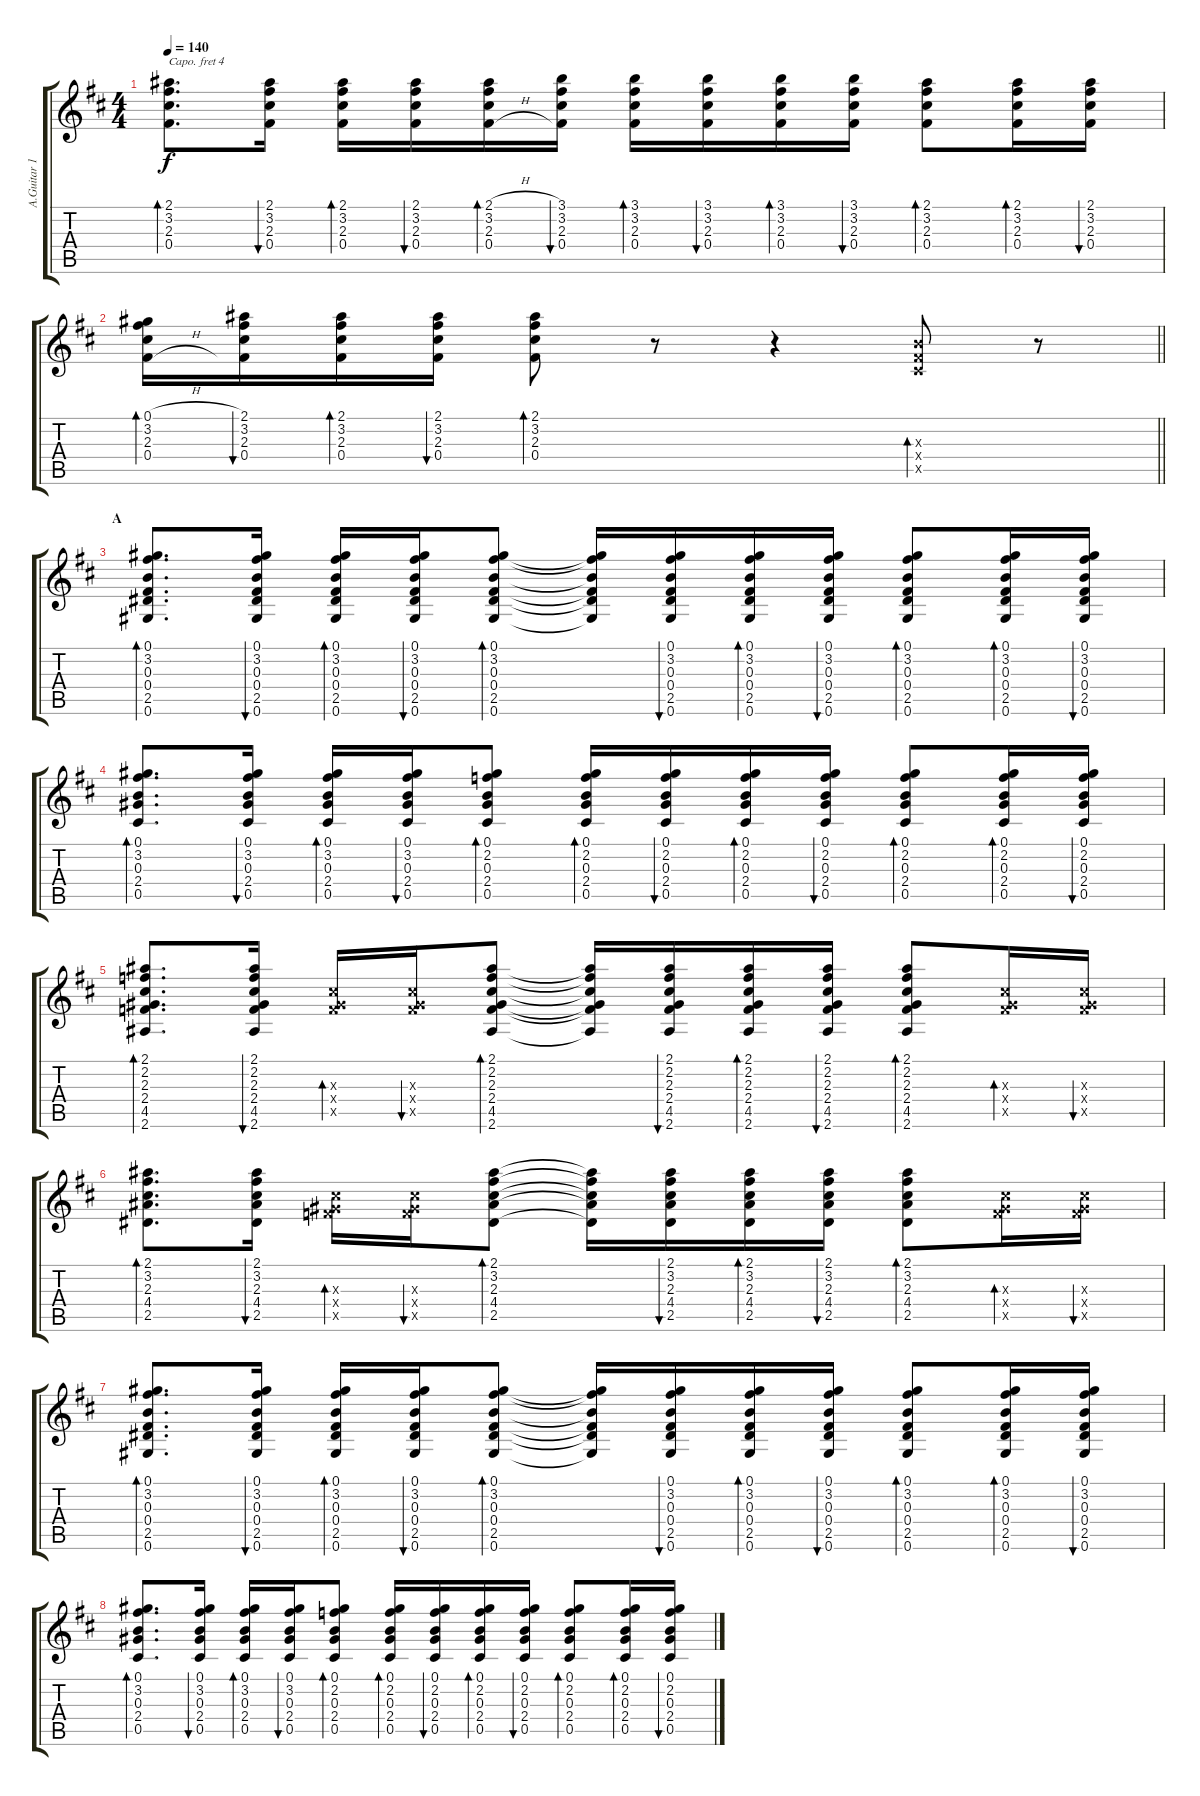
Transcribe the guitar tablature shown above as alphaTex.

\track ("A.Guitar 1" "A.Guitar 1") {instrument acousticguitarsteel}
\staff {score tabs}
\capo 4
\tuning (E4 B3 G3 D3 A2 E2) {hide}
\ts (4 4)
\tempo 140
\clef g2
\ks d
(2.1 3.2 2.3 0.4).8{d bd 30 dy f} (2.1 3.2 2.3 0.4).16{bu 30} (2.1 3.2 2.3 0.4).16{bd 30} (2.1 3.2 2.3 0.4).16{bu 30} (2.1{h} 3.2{h} 2.3{h} 0.4{h}).16{bd 30} (3.1 3.2 2.3 0.4).16{bu 30} (3.1 3.2 2.3 0.4).16{bd 30} (3.1 3.2 2.3 0.4).16{bu 30} (3.1 3.2 2.3 0.4).16{bd 30} (3.1 3.2 2.3 0.4).16{bu 30} (2.1 3.2 2.3 0.4).8{bd 30} (2.1 3.2 2.3 0.4).16{bd 30} (2.1 3.2 2.3 0.4).16{bu 30} |
\barLineRight lightlight
(0.1{h} 3.2{h} 2.3{h} 0.4{h}).16{bd 30} (2.1 3.2 2.3 0.4).16{bu 30} (2.1 3.2 2.3 0.4).16{bd 30} (2.1 3.2 2.3 0.4).16{bu 30} (2.1 3.2 2.3 0.4).8{bd 30} r.8 r.4 (0.3{x} 0.4{x} 0.5{x}).8{bd 30} r.8 |
\section ("" "A")
(0.1 3.2 0.3 0.4 2.5 0.6).8{d bd 30 volume 12} (0.1 3.2 0.3 0.4 2.5 0.6).16{bu 30} (0.1 3.2 0.3 0.4 2.5 0.6).16{bd 30} (0.1 3.2 0.3 0.4 2.5 0.6).16{bu 30} (0.1 3.2 0.3 0.4 2.5 0.6).8{bd 30} (0.1{t} 3.2{t} 0.3{t} 0.4{t} 2.5{t} 0.6{t}).16 (0.1 3.2 0.3 0.4 2.5 0.6).16{bu 30} (0.1 3.2 0.3 0.4 2.5 0.6).16{bd 30} (0.1 3.2 0.3 0.4 2.5 0.6).16{bu 30} (0.1 3.2 0.3 0.4 2.5 0.6).8{bd 30} (0.1 3.2 0.3 0.4 2.5 0.6).16{bd 30} (0.1 3.2 0.3 0.4 2.5 0.6).16{bu 30} |
(0.1 3.2 0.3 2.4 0.5).8{d bd 30} (0.1 3.2 0.3 2.4 0.5).16{bu 30} (0.1 3.2 0.3 2.4 0.5).16{bd 30} (0.1 3.2 0.3 2.4 0.5).16{bu 30} (0.1 2.2 0.3 2.4 0.5).8{bd 30} (0.1 2.2 0.3 2.4 0.5).16{bd 30} (0.1 2.2 0.3 2.4 0.5).16{bu 30} (0.1 2.2 0.3 2.4 0.5).16{bd 30} (0.1 2.2 0.3 2.4 0.5).16{bu 30} (0.1 2.2 0.3 2.4 0.5).8{bd 30} (0.1 2.2 0.3 2.4 0.5).16{bd 30} (0.1 2.2 0.3 2.4 0.5).16{bu 30} |
(2.1 2.2 2.3 2.4 4.5 2.6).8{d bd 30} (2.1 2.2 2.3 2.4 4.5 2.6).16{bu 30} (2.3{x} 2.4{x} 4.5{x}).16{bd 30} (2.3{x} 2.4{x} 4.5{x}).16{bu 30} (2.1 2.2 2.3 2.4 4.5 2.6).8{bd 30} (2.1{t} 2.2{t} 2.3{t} 2.4{t} 4.5{t} 2.6{t}).16 (2.1 2.2 2.3 2.4 4.5 2.6).16{bu 30} (2.1 2.2 2.3 2.4 4.5 2.6).16{bd 30} (2.1 2.2 2.3 2.4 4.5 2.6).16{bu 30} (2.1 2.2 2.3 2.4 4.5 2.6).8{bd 30} (2.3{x} 2.4{x} 4.5{x}).16{bd 30} (2.3{x} 2.4{x} 4.5{x}).16{bu 30} |
(2.1 3.2 2.3 4.4 2.5).8{d bd 30} (2.1 3.2 2.3 4.4 2.5).16{bu 30} (2.3{x} 2.4{x} 4.5{x}).16{bd 30} (2.3{x} 2.4{x} 4.5{x}).16{bu 30} (2.1 3.2 2.3 4.4 2.5).8{bd 30} (2.1{t} 3.2{t} 2.3{t} 4.4{t} 2.5{t}).16 (2.1 3.2 2.3 4.4 2.5).16{bu 30} (2.1 3.2 2.3 4.4 2.5).16{bd 30} (2.1 3.2 2.3 4.4 2.5).16{bu 30} (2.1 3.2 2.3 4.4 2.5).8{bd 30} (2.3{x} 2.4{x} 4.5{x}).16{bd 30} (2.3{x} 2.4{x} 4.5{x}).16{bu 30} |
(0.1 3.2 0.3 0.4 2.5 0.6).8{d bd 30} (0.1 3.2 0.3 0.4 2.5 0.6).16{bu 30} (0.1 3.2 0.3 0.4 2.5 0.6).16{bd 30} (0.1 3.2 0.3 0.4 2.5 0.6).16{bu 30} (0.1 3.2 0.3 0.4 2.5 0.6).8{bd 30} (0.1{t} 3.2{t} 0.3{t} 0.4{t} 2.5{t} 0.6{t}).16 (0.1 3.2 0.3 0.4 2.5 0.6).16{bu 30} (0.1 3.2 0.3 0.4 2.5 0.6).16{bd 30} (0.1 3.2 0.3 0.4 2.5 0.6).16{bu 30} (0.1 3.2 0.3 0.4 2.5 0.6).8{bd 30} (0.1 3.2 0.3 0.4 2.5 0.6).16{bd 30} (0.1 3.2 0.3 0.4 2.5 0.6).16{bu 30} |
(0.1 3.2 0.3 2.4 0.5).8{d bd 30} (0.1 3.2 0.3 2.4 0.5).16{bu 30} (0.1 3.2 0.3 2.4 0.5).16{bd 30} (0.1 3.2 0.3 2.4 0.5).16{bu 30} (0.1 2.2 0.3 2.4 0.5).8{bd 30} (0.1 2.2 0.3 2.4 0.5).16{bd 30} (0.1 2.2 0.3 2.4 0.5).16{bu 30} (0.1 2.2 0.3 2.4 0.5).16{bd 30} (0.1 2.2 0.3 2.4 0.5).16{bu 30} (0.1 2.2 0.3 2.4 0.5).8{bd 30} (0.1 2.2 0.3 2.4 0.5).16{bd 30} (0.1 2.2 0.3 2.4 0.5).16{bu 30}
